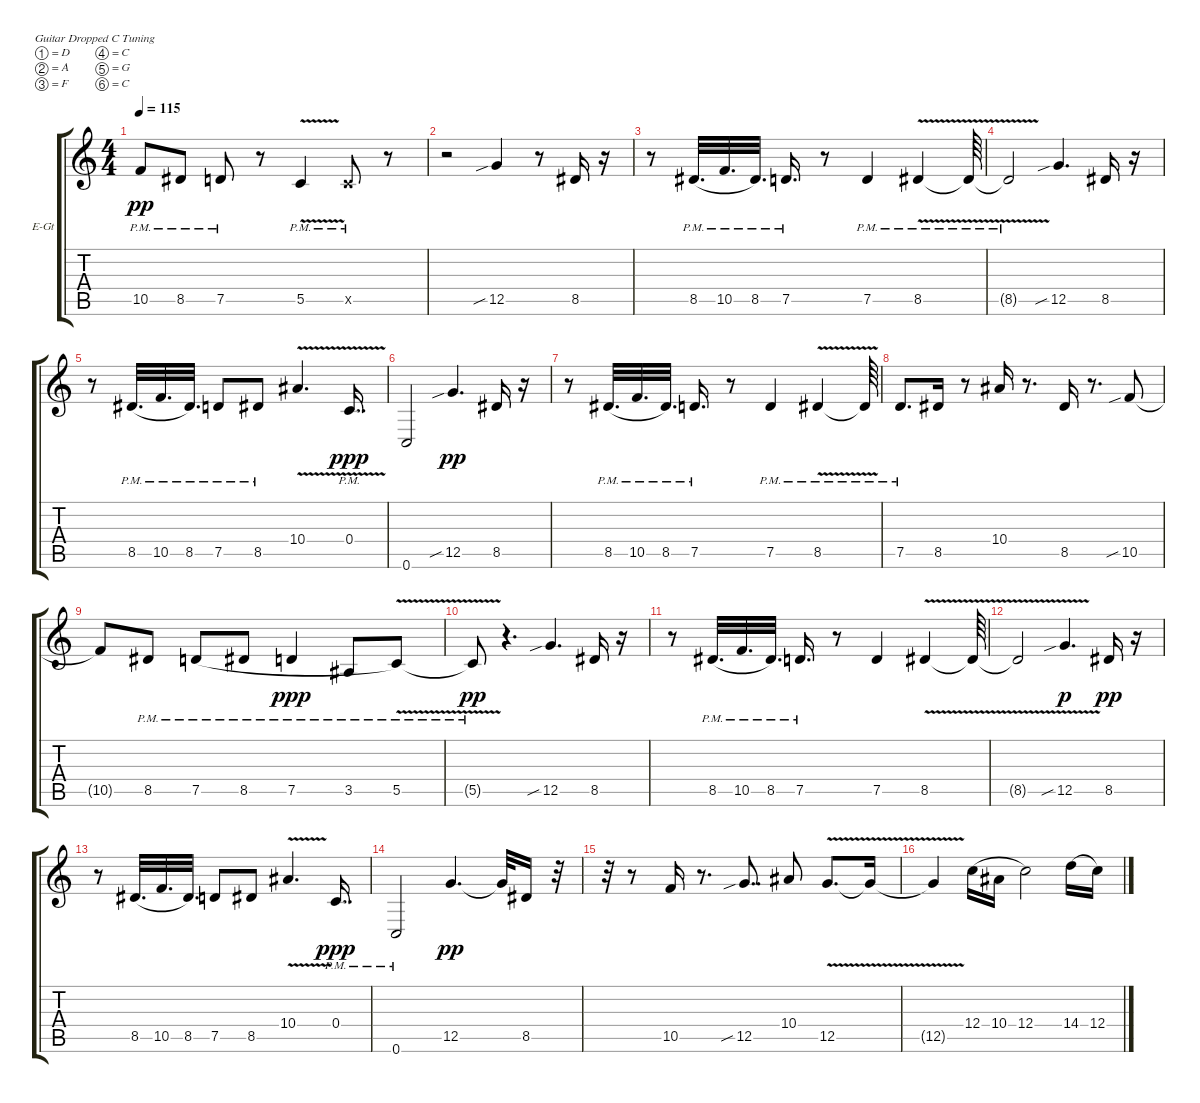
\defaultSystemsLayout 4
\bracketExtendMode groupsimilarinstruments
\firstSystemTrackNameOrientation horizontal
\otherSystemsTrackNameOrientation horizontal
\track ("Electric Guitar" "E-Gt") {instrument overdrivenguitar}
\staff {score tabs}
\tuning (D4 A3 F3 C3 G2 C2)
\ts (4 4)
\tempo 115
\clef g2
\ks c
10.5{pm t}.8{dy pp} 8.5{pm}.8 7.5{pm}.8 r.8 5.5{v pm}.4 5.5{pm x}.8 r.8 |
r.2 12.5{sib}.4 r.8 8.5.16 r.16 |
r.8 8.5{pm}.32{d legatoorigin} 10.5{pm}.32{d legatoorigin} 8.5{pm}.32{d} 7.5{pm}.16{d} r.8 7.5{pm}.4 8.5{v pm}.4 8.5{v pm t}.64 |
8.5{v pm t}.2 12.5{sib}.4{d} 8.5.16 r.16 |
r.8 8.5{pm}.32{d legatoorigin} 10.5{pm}.32{d legatoorigin} 8.5{pm}.32{d} 7.5{pm}.8 8.5{pm}.8 10.4{v}.4{d} 0.4{v pm}.16{dd dy ppp} |
0.6.2 12.5{sib}.4{d dy pp} 8.5.16 r.16 |
r.8 8.5{pm}.32{d legatoorigin} 10.5{pm}.32{d legatoorigin} 8.5{pm}.32{d} 7.5{pm}.16{d} r.8 7.5{pm}.4 8.5{v pm}.4 8.5{v pm t}.64 |
7.5{pm}.8{d} 8.5.16 r.8 10.4.16 r.8{d} 8.5.16 r.8{d} 10.5{sib}.8 |
10.5{t}.8 8.5{pm}.8 7.5{pm}.8{legatoorigin} 8.5{pm}.8{legatoorigin} 7.5{pm}.4{dy ppp legatoorigin} 3.5{pm}.8{legatoorigin} 5.5{v pm}.8 |
5.5{v pm t}.8{dy pp} r.4{d} 12.5{sib}.4{d} 8.5.16 r.16 |
r.8 8.5{pm}.32{d legatoorigin} 10.5{pm}.32{d legatoorigin} 8.5{pm}.32{d} 7.5{pm}.16{d} r.8 7.5.4 8.5{v}.4 8.5{v t}.64 |
8.5{t}.2 12.5{v sib}.4{d dy p} 8.5.16{dy pp} r.16 |
r.8 8.5.32{d legatoorigin} 10.5.32{d legatoorigin} 8.5.32{d} 7.5.8 8.5.8 10.4{v}.4{d} 0.4{pm}.16{dd dy ppp} |
0.6{pm}.2 12.5.4{d dy pp} 12.5{t}.32 8.5.16 r.32 |
r.32 r.8 10.5.16 r.8{d} 12.5{sib}.8{dd} 10.4.8 12.5{v}.8{d} 12.5{v t}.16 |
12.5{v t}.4 12.4.16{legatoorigin} 10.4.16{legatoorigin} 12.4.2 14.4.16{legatoorigin} 12.4.16{legatoorigin}
